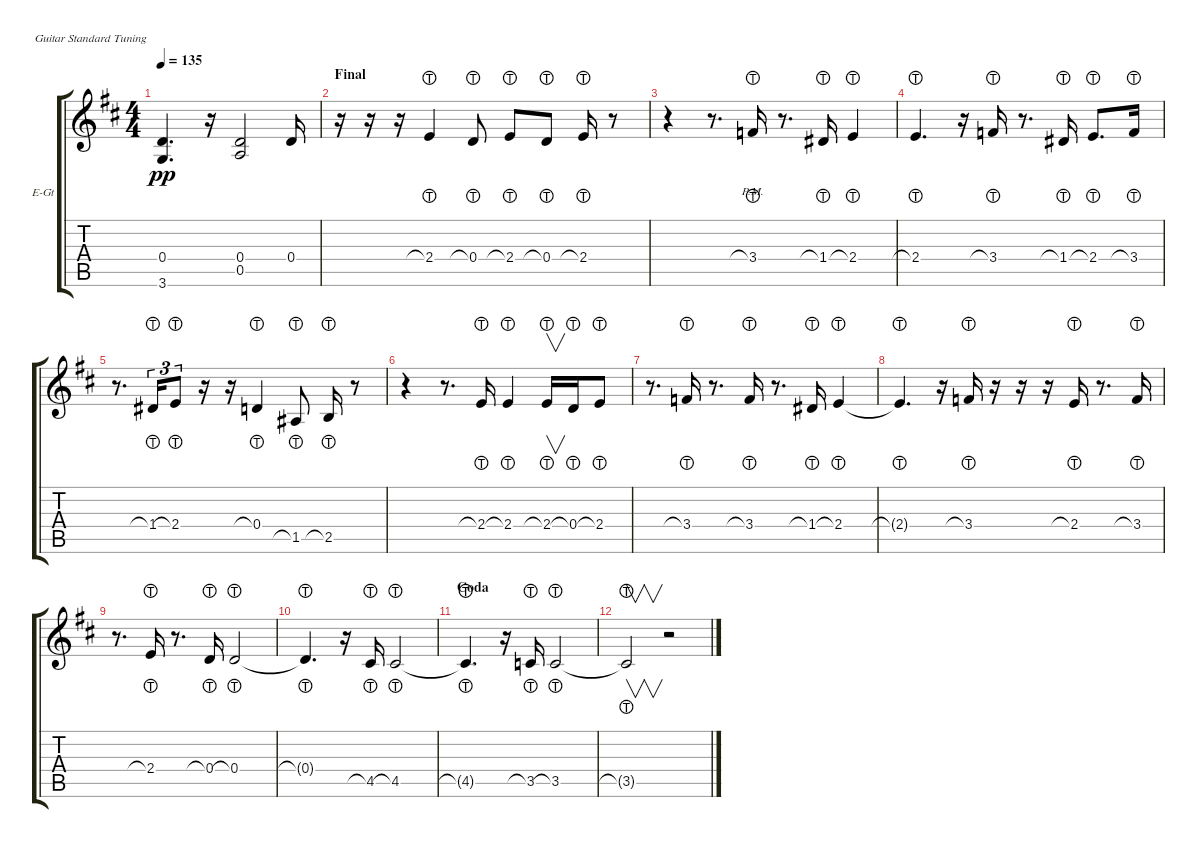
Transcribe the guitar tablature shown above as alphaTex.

\bracketExtendMode groupsimilarinstruments
\firstSystemTrackNameOrientation horizontal
\otherSystemsTrackNameOrientation horizontal
\track ("Delay" "E-Gt") {instrument electricguitarclean}
\staff {score tabs}
\tuning (E4 B3 G3 D3 A2 E2)
\ts (4 4)
\tempo 135
\clef g2
\ks d
(3.6{t} 0.4{t}).4{d dy pp} r.16 (0.4 0.5).2 0.4.16 |
\section ("" "Final")
r.16 r.16 r.16 2.4{lht}.4 0.4{lht}.8 2.4{lht}.8 0.4{lht}.8 2.4{lht}.16 r.8 |
r.4 r.8{d} 3.4{lht pm}.16 r.8{d} 1.4{lht}.16 2.4{lht}.4 |
2.4{lht}.4{d} r.16 3.4{lht}.16 r.8{d} 1.4{lht}.16 2.4{lht}.8{d} 3.4{lht}.16 |
r.8{d} 1.4{lht}.16{tu (3 2)} 2.4{lht}.8{tu (3 2)} r.16 r.16 0.4{lht}.4 1.5{lht}.8 2.5{lht}.16 r.8 |
r.4 r.8{d} 2.4{lht}.16 2.4{lht}.4 2.4{lht}.16{v} 0.4{lht}.16 2.4{lht}.8 |
r.8{d} 3.4{lht}.16 r.8{d} 3.4{lht}.16 r.8{d} 1.4{lht}.16 2.4{lht}.4 |
2.4{lht t}.4{d} r.16 3.4{lht}.16 r.16 r.16 r.16 2.4{lht}.16 r.8{d} 3.4{lht}.16 |
r.8{d} 2.4{lht}.16 r.8{d} 0.4{lht}.16 0.4{lht}.2 |
0.4{lht t}.4{d} r.16 4.5{lht}.16 4.5{lht}.2 |
\section ("" "Coda")
4.5{lht t}.4{d} r.16 3.5{lht}.16 3.5{lht}.2 |
3.5{lht t}.2{v} r.2
